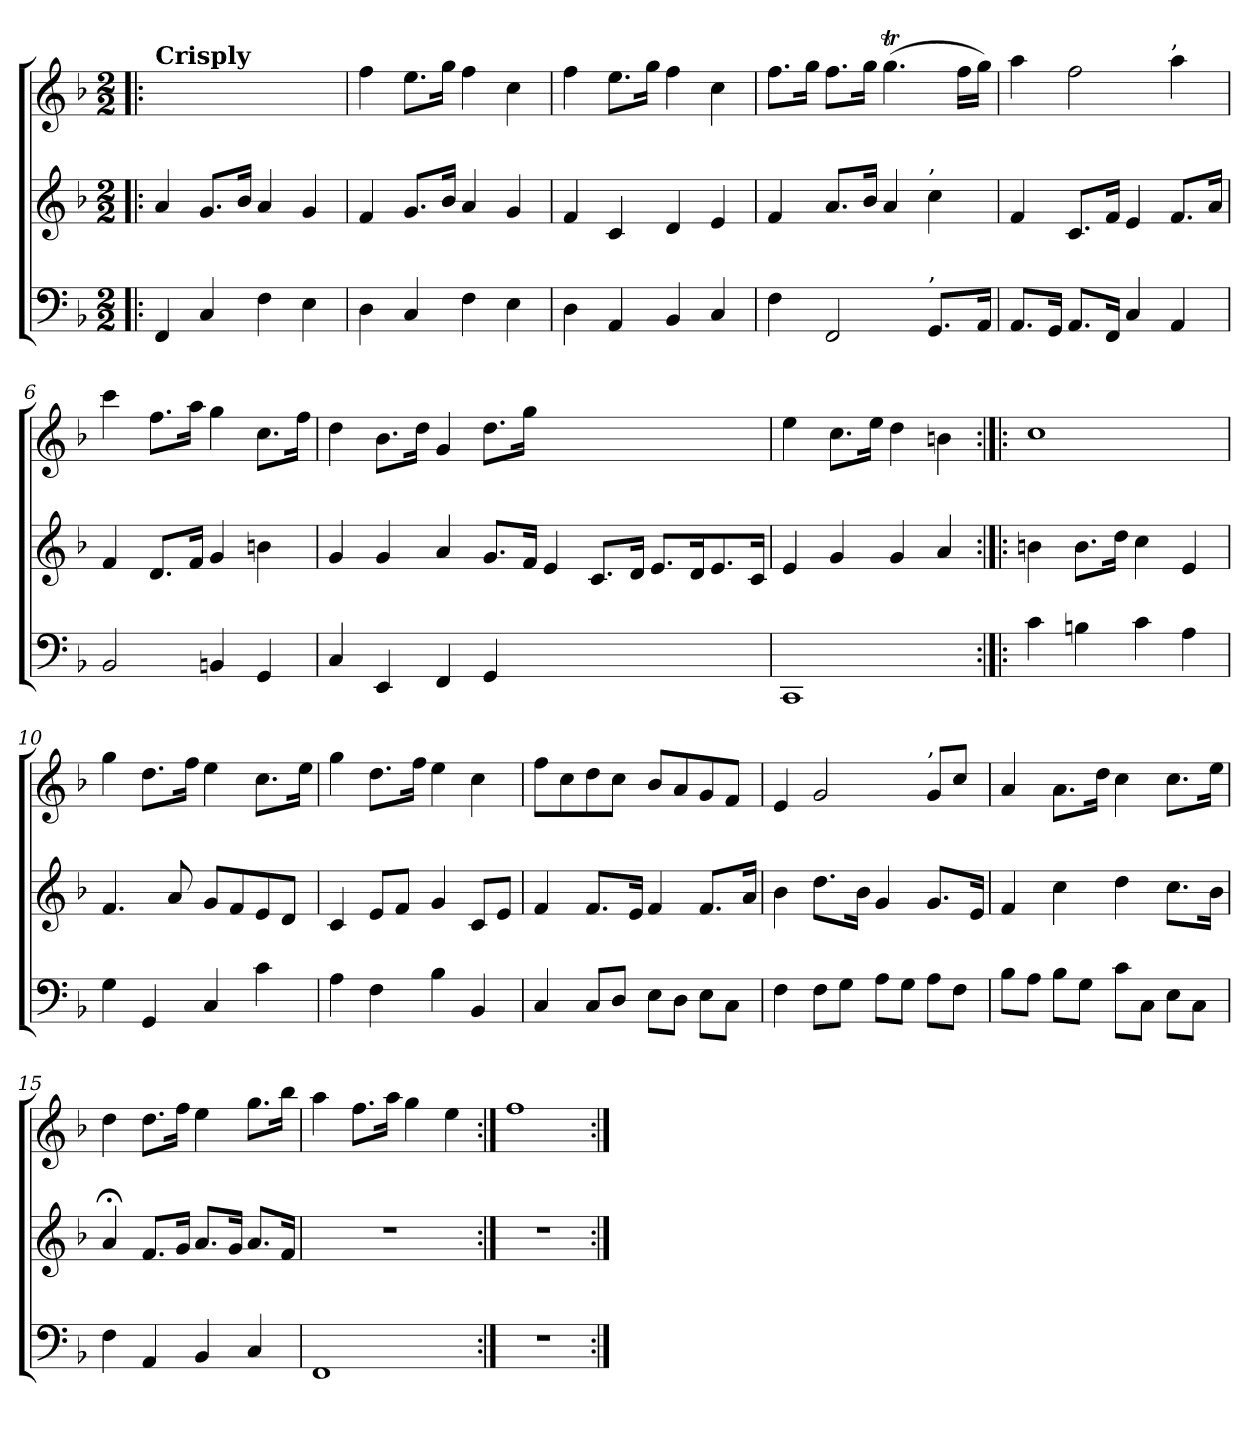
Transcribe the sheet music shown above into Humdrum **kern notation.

**kern	**kern	**kern
*part3	*part2	*part1
*staff3	*staff2	*staff1
*clefF4	*clefG2	*clefG2
*k[b-]	*k[b-]	*k[b-]
*F:	*F:	*F:
*M2/2	*M2/2	*M2/2
*MM144	*MM144	*MM144
=1!|:	=1!|:	=1!|:
!	!	!LO:TX:a:B:t=Crisply
4FF/	4a/	1ryy
4C/	8.g/L	.
.	16b-/Jk	.
4F\	4a/	.
4E\	4g/	.
=2	=2	=2
4D\	4f/	4ff\
4C/	8.g/L	8.ee\L
.	16b-/Jk	16gg\Jk
4F\	4a/	4ff\
4E\	4g/	4cc\
=3	=3	=3
4D\	4f/	4ff\
4AA/	4c/	8.ee\L
.	.	16gg\Jk
4BB-/	4d/	4ff\
4C/	4e/	4cc\
=4	=4	=4
4F\	4f/	8.ff\L
.	.	16gg\Jk
2FF/	8.a/L	8.ff\L
.	16b-/Jk	16gg\Jk
.	4a/	(>4.ggT\
!	!LO:TX:a:t=,	!
!LO:TX:a:t=,	!	!
8.GG/L	4cc\	.
.	.	16ff\LL
16AA/Jk	.	16gg\JJ)
=5	=5	=5
8.AA/L	4f/	4aa\
16GG/Jk	.	.
8.AA/L	8.c/L	2ff\
16FF/Jk	16f/Jk	.
4C/	4e/	.
!	!	!LO:TX:a:t=,
4AA/	8.f/L	4aa\
.	16a/Jk	.
!!LO:LB:g=z
=6	=6	=6
2BB-/	4f/	4ccc\
.	8.d/L	8.ff\L
.	16f/Jk	16aa\Jk
4BBn/	4g/	4gg\
4GG/	4bn\	8.cc\L
.	.	16ff\Jk
=7	=7	=7
4C/	4g/	4dd\
4EE/	4g/	8.b-\L
.	.	16dd\Jk
4FF/	4a/	4g/
4GG/	8.g/L	8.dd\L
.	16f/Jk	16gg\Jk
1ryy	4e/	1ryy
.	8.c/L	.
.	16d/Jk	.
.	8.e/L	.
.	16d/K	.
.	8.e/	.
.	16c/Jk	.
=8	=8	=8
1CC	4e/	4ee\
.	4g/	8.cc\L
.	.	16ee\Jk
.	4g/	4dd\
.	4a/	4bn\
=9:|!|:	=9:|!|:	=9:|!|:
4c\	4bn\	1cc
4Bn\	8.b\L	.
.	16dd\Jk	.
4c\	4cc\	.
4A\	4e/	.
!!LO:LB:g=z
=10	=10	=10
4G\	4.f/	4gg\
4GG/	.	8.dd\L
.	8a/	.
.	.	16ff\Jk
4C/	8g/L	4ee\
.	8f/	.
4c\	8e/	8.cc\L
.	8d/J	.
.	.	16ee\Jk
=11	=11	=11
4A\	4c/	4gg\
4F\	8e/L	8.dd\L
.	8f/J	.
.	.	16ff\Jk
4B-\	4g/	4ee\
4BB-/	8c/L	4cc\
.	8e/J	.
=12	=12	=12
4C/	4f/	8ff\L
.	.	8cc\
8C/L	8.f/L	8dd\
8D/J	.	8cc\J
.	16e/Jk	.
8E\L	4f/	8b-/L
8D\J	.	8a/
8E\L	8.f/L	8g/
8C\J	.	8f/J
.	16a/Jk	.
=13	=13	=13
4F\	4b-\	4e/
8F\L	8.dd\L	2g/
8G\J	.	.
.	16b-\Jk	.
8A\L	4g/	.
8G\J	.	.
!	!	!LO:TX:a:t=,
8A\L	8.g/L	8g/L
8F\J	.	8cc/J
.	16e/Jk	.
=14	=14	=14
8B-\L	4f/	4a/
8A\J	.	.
8B-\L	4cc\	8.a\L
8G\J	.	.
.	.	16dd\Jk
8c\L	4dd\	4cc\
8C\J	.	.
8E\L	8.cc\L	8.cc\L
8C\J	.	.
.	16b-\Jk	16ee\Jk
!!LO:LB:g=z
=15	=15	=15
4F\	4a;</	4dd\
4AA/	8.f/L	8.dd\L
.	16g/Jk	16ff\Jk
4BB-/	8.a/L	4ee\
.	16g/Jk	.
4C/	8.a/L	8.gg\L
.	16f/Jk	16bb-\Jk
=16	=16	=16
1FF	1r	4aa\
.	.	8.ff\L
.	.	16aa\Jk
.	.	4gg\
.	.	4ee\
=17:|!	=17:|!	=17:|!
1r	1r	1ff
=:|!	=:|!	=:|!
*-	*-	*-
